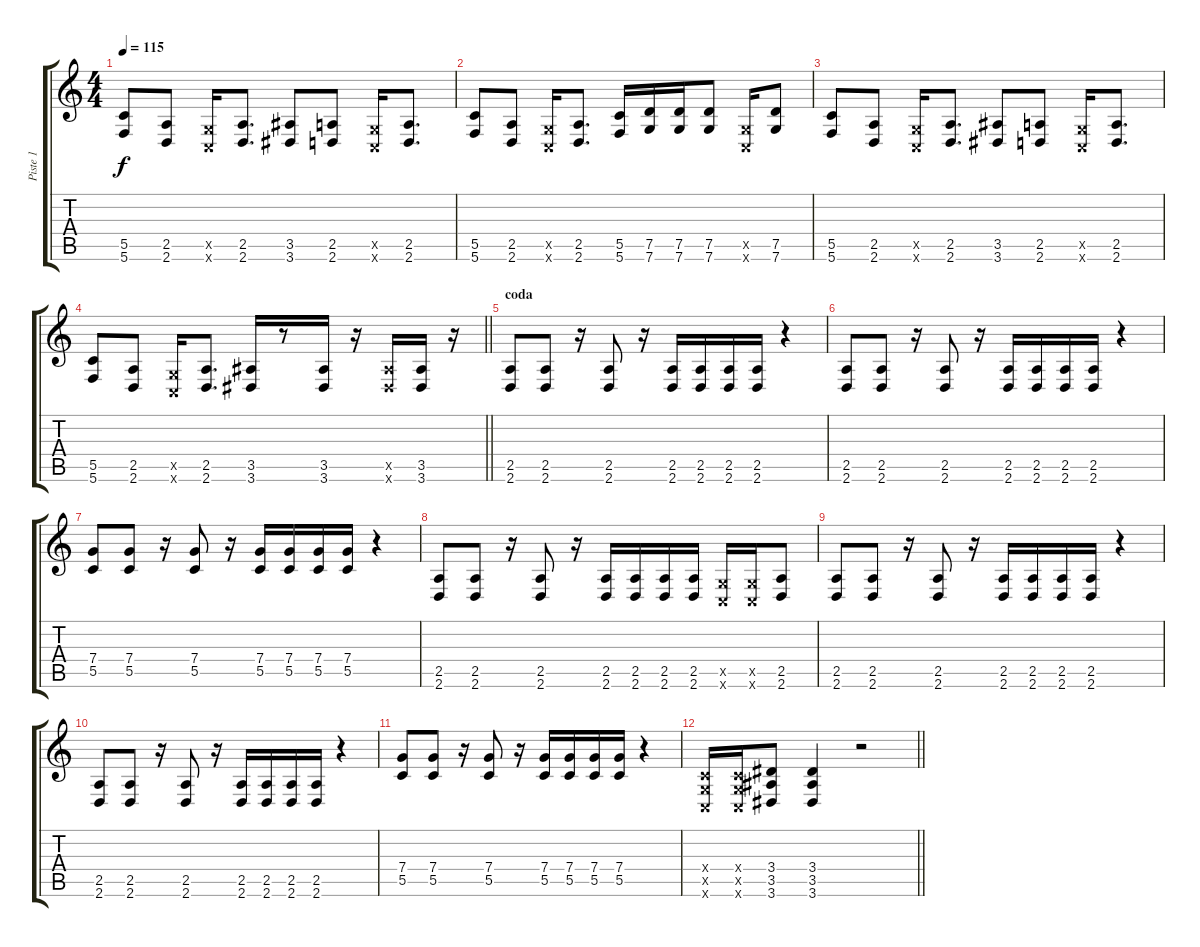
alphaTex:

\track ("Piste 1" "Piste 1") {instrument distortionguitar}
\staff {score tabs}
\tuning (D4 A3 F3 C3 G2 C2) {hide}
\ts (4 4)
\tempo 115
\clef g2
\ks c
(5.5 5.6).8{dy f} (2.5 2.6).8 (0.5{x} 0.6{x}).16 (2.5 2.6).8{d} (3.5 3.6).8 (2.5 2.6).8 (0.5{x} 0.6{x}).16 (2.5 2.6).8{d} |
(5.5 5.6).8 (2.5 2.6).8 (0.5{x} 0.6{x}).16 (2.5 2.6).8{d} (5.5 5.6).16 (7.5 7.6).16 (7.5 7.6).16 (7.5 7.6).8 (0.5{x} 0.6{x}).16 (7.5 7.6).8 |
(5.5 5.6).8 (2.5 2.6).8 (0.5{x} 0.6{x}).16 (2.5 2.6).8{d} (3.5 3.6).8 (2.5 2.6).8 (0.5{x} 0.6{x}).16 (2.5 2.6).8{d} |
\barLineRight lightlight
(5.5 5.6).8 (2.5 2.6).8 (0.5{x} 0.6{x}).16 (2.5 2.6).8{d} (3.5 3.6).16 r.8 (3.5 3.6).16 r.16 (3.5{x} 3.6{x}).16 (3.5 3.6).16 r.16 |
\section ("" "coda")
(2.5 2.6).8 (2.5 2.6).8 r.16 (2.5 2.6).8 r.16 (2.5 2.6).16 (2.5 2.6).16 (2.5 2.6).16 (2.5 2.6).16 r.4 |
(2.5 2.6).8 (2.5 2.6).8 r.16 (2.5 2.6).8 r.16 (2.5 2.6).16 (2.5 2.6).16 (2.5 2.6).16 (2.5 2.6).16 r.4 |
(7.4 5.5).8 (7.4 5.5).8 r.16 (7.4 5.5).8 r.16 (7.4 5.5).16 (7.4 5.5).16 (7.4 5.5).16 (7.4 5.5).16 r.4 |
(2.5 2.6).8 (2.5 2.6).8 r.16 (2.5 2.6).8 r.16 (2.5 2.6).16 (2.5 2.6).16 (2.5 2.6).16 (2.5 2.6).16 (0.5{x} 0.6{x}).16 (0.5{x} 0.6{x}).16 (2.5 2.6).8 |
(2.5 2.6).8 (2.5 2.6).8 r.16 (2.5 2.6).8 r.16 (2.5 2.6).16 (2.5 2.6).16 (2.5 2.6).16 (2.5 2.6).16 r.4 |
(2.5 2.6).8 (2.5 2.6).8 r.16 (2.5 2.6).8 r.16 (2.5 2.6).16 (2.5 2.6).16 (2.5 2.6).16 (2.5 2.6).16 r.4 |
(7.4 5.5).8 (7.4 5.5).8 r.16 (7.4 5.5).8 r.16 (7.4 5.5).16 (7.4 5.5).16 (7.4 5.5).16 (7.4 5.5).16 r.4 |
\barLineRight lightlight
(0.4{x} 0.5{x} 0.6{x}).16 (0.4{x} 0.5{x} 0.6{x}).16 (3.4 3.5 3.6).8 (3.4 3.5 3.6).4 r.2
